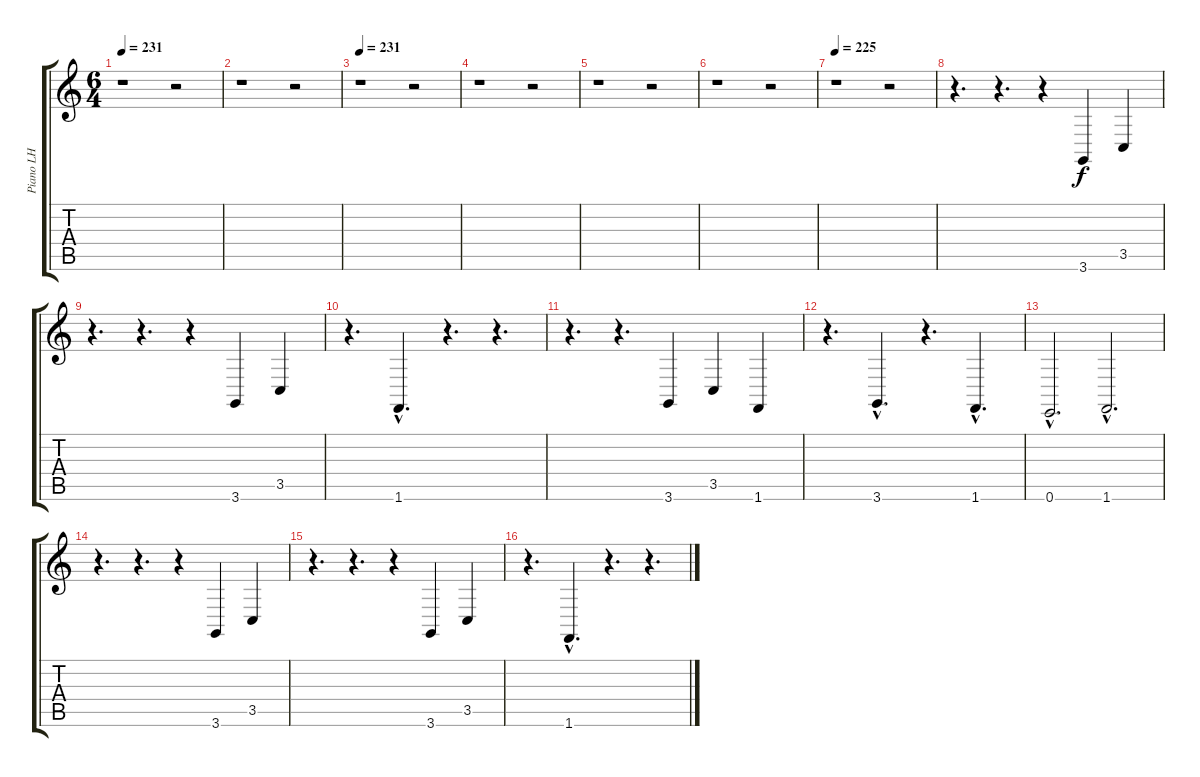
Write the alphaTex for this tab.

\track ("Piano LH" "Piano LH") {instrument acousticgrandpiano}
\staff {score tabs}
\tuning (E4 B3 G3 D3 A2 E2) {hide}
\ts (6 4)
\tempo 231
\clef g2
\ks c
r.1{dy f} r.2 |
r.1 r.2 |
\tempo 231
r.1 r.2 |
r.1 r.2 |
r.1 r.2 |
r.1 r.2 |
\tempo 225
r.1 r.2 |
r.4{d} r.4{d} r.4 3.6.4 3.5.4 |
r.4{d} r.4{d} r.4 3.6.4 3.5.4 |
r.4{d} 1.6{hac}.4{d} r.4{d} r.4{d} |
r.4{d} r.4{d} 3.6.4 3.5.4 1.6.4 |
r.4{d} 3.6{hac}.4{d} r.4{d} 1.6{hac}.4{d} |
0.6{hac}.2{d} 1.6{hac}.2{d} |
r.4{d} r.4{d} r.4 3.6.4 3.5.4 |
r.4{d} r.4{d} r.4 3.6.4 3.5.4 |
r.4{d} 1.6{hac}.4{d} r.4{d} r.4{d}
